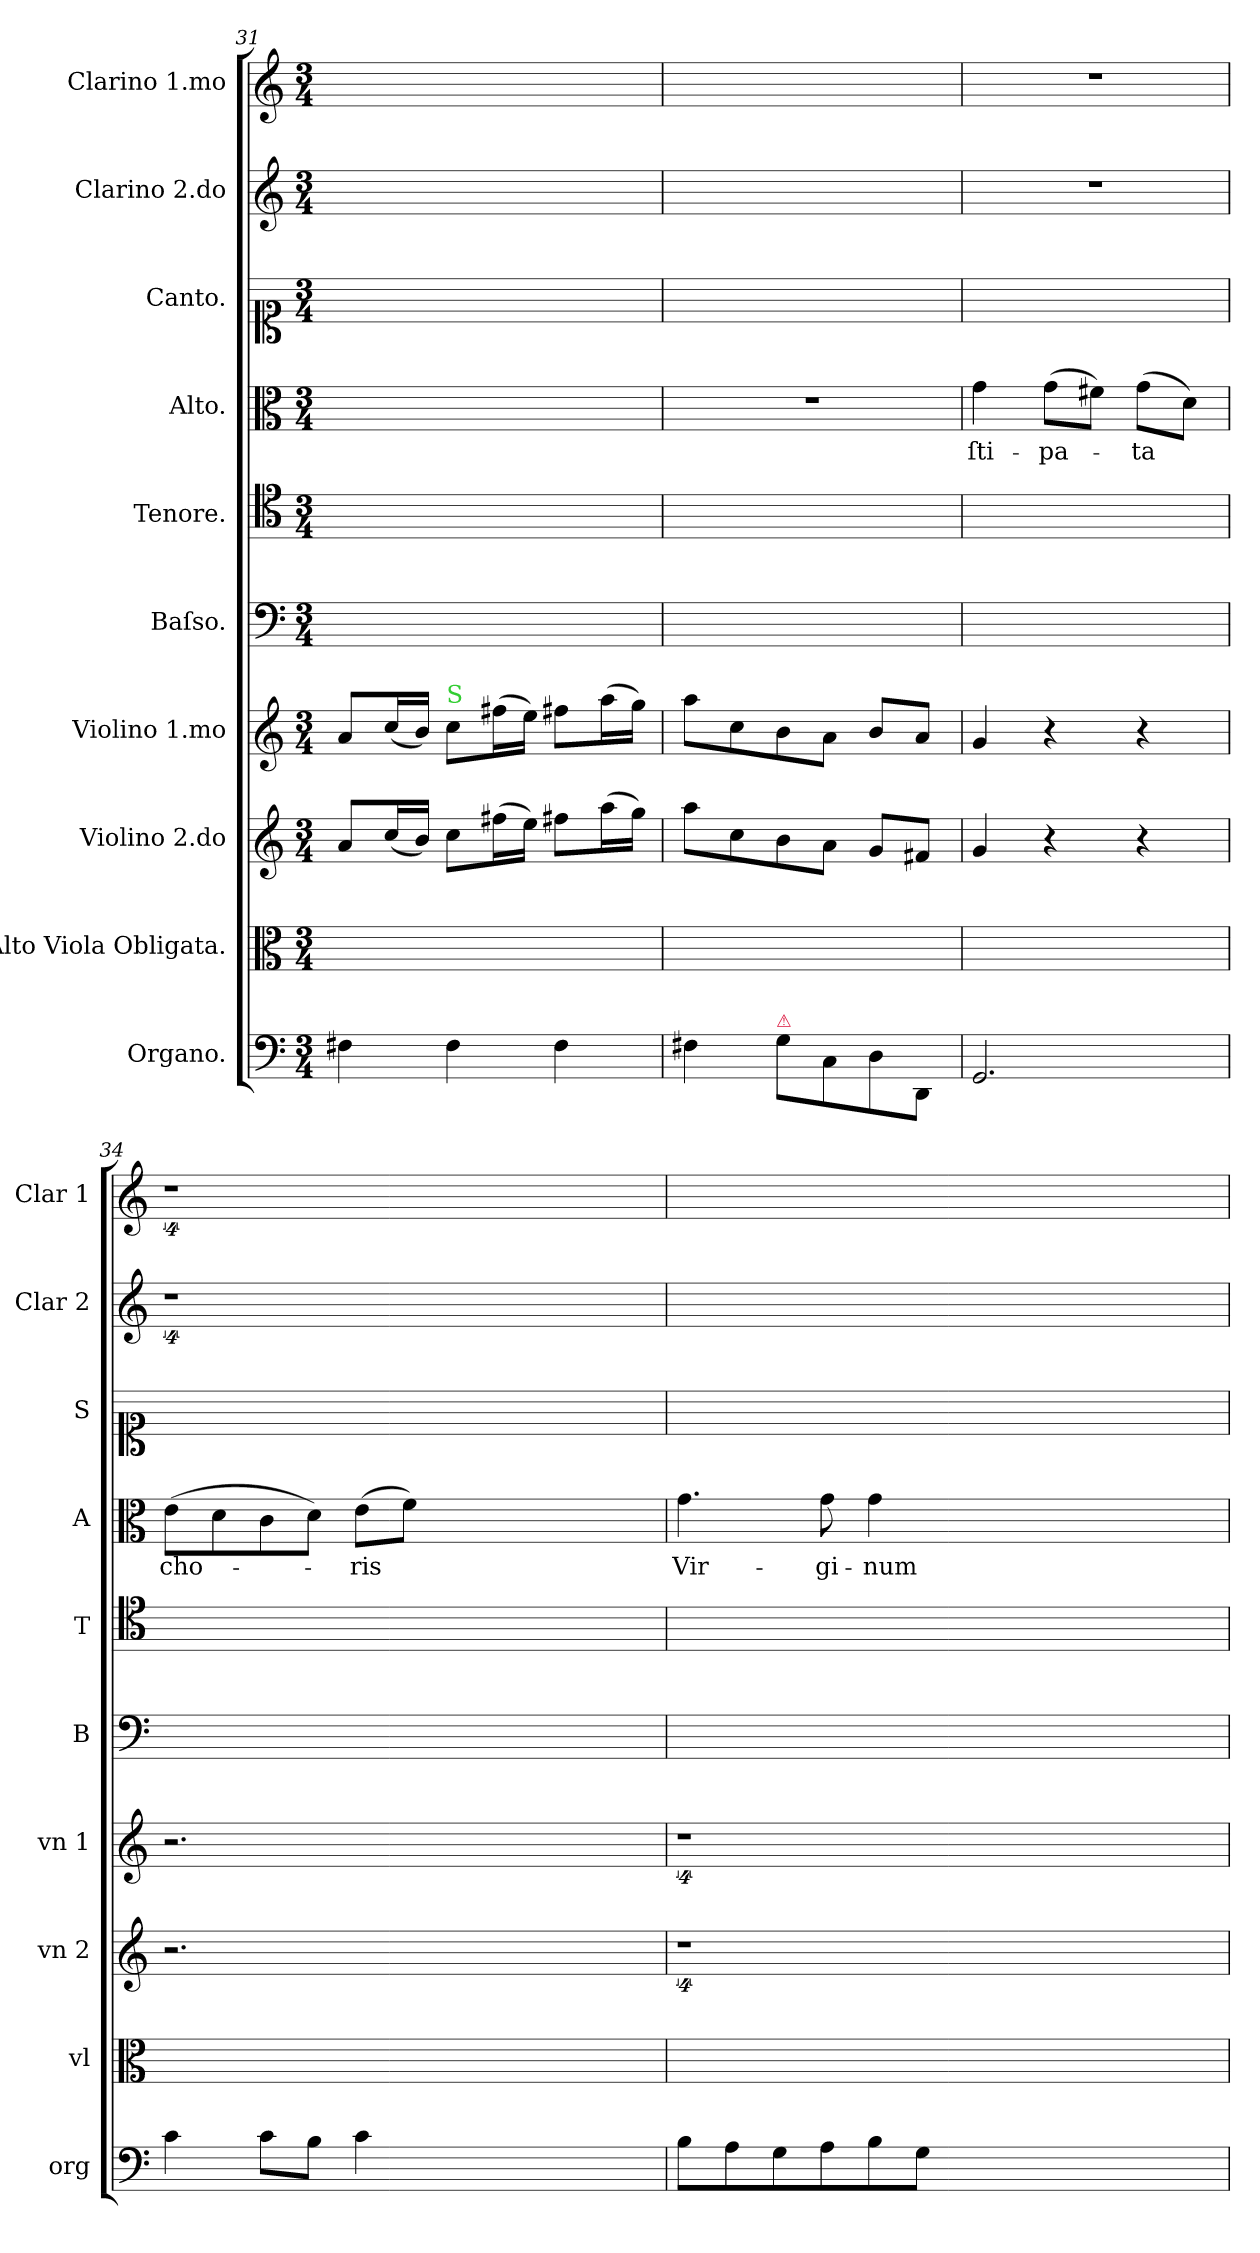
**kern	**kern	**kern	**kern	**kern	**kern	**kern	**text	**kern	**kern	**kern
*part10	*part9	*part8	*part7	*part6	*part5	*part4	*part4	*part3	*part2	*part1
*staff10	*staff9	*staff8	*staff7	*staff6	*staff5	*staff4	*staff4	*staff3	*staff2	*staff1
*I"Organo.	*I"Alto Viola Obligata.	*I"Violino 2.do	*I"Violino 1.mo	*I"Baſso.	*I"Tenore.	*I"Alto.	*	*I"Canto.	*I"Clarino 2.do	*I"Clarino 1.mo
*I'org	*I'vl	*I'vn 2	*I'vn 1	*I'B	*I'T	*I'A	*	*I'S	*I'Clar 2	*I'Clar 1
*clefF4	*clefC3	*clefG2	*clefG2	*clefF4	*clefC4	*clefC3	*	*clefC1	*clefG2	*clefG2
*k[]	*k[]	*k[]	*k[]	*k[]	*k[]	*k[]	*	*k[]	*k[]	*k[]
*M3/4	*M3/4	*M3/4	*M3/4	*M3/4	*M3/4	*M3/4	*	*M3/4	*M3/4	*M3/4
=31	=31	=31	=31	=31	=31	=31	=31	=31	=31	=31
4F#X\	2.ryy	8a/L	8a/L	2.ryy	2.ryy	2.ryy	.	2.ryy	2.ryy	2.ryy
.	.	(<16cc/L	(<16cc/L	.	.	.	.	.	.	.
.	.	16b/JJ)	16b/JJ)	.	.	.	.	.	.	.
!	!	!	!LO:TX:a:color=limegreen:t=S	!	!	!	!	!	!	!
4F#\	.	8cc\L	8cc\L	.	.	.	.	.	.	.
.	.	(>16ff#X\L	(>16ff#X\L	.	.	.	.	.	.	.
.	.	16ee\JJ)	16ee\JJ)	.	.	.	.	.	.	.
4F#\	.	8ff#X\L	8ff#X\L	.	.	.	.	.	.	.
.	.	(>16aa\L	(>16aa\L	.	.	.	.	.	.	.
.	.	16gg\JJ)	16gg\JJ)	.	.	.	.	.	.	.
=32	=32	=32	=32	=32	=32	=32	=32	=32	=32	=32
4F#X\	2.ryy	8aa\L	8aa\L	2.ryy	2.ryy	2.r	.	2.ryy	2.ryy	2.ryy
.	.	8cc\	8cc\	.	.	.	.	.	.	.
!LO:TX:a:color=crimson:t=⚠	!	!	!	!	!	!	!	!	!	!
8G\L	.	8b\	8b\	.	.	.	.	.	.	.
8C\	.	8a\J	8a\J	.	.	.	.	.	.	.
8D\	.	8g/L	8b/L	.	.	.	.	.	.	.
8DD/J	.	8f#X/J	8a/J	.	.	.	.	.	.	.
=33	=33	=33	=33	=33	=33	=33	=33	=33	=33	=33
2.GG/	2.ryy	4g/	4g/	2.ryy	2.ryy	4g\	ſti-	2.ryy	2.r	2.r
.	.	4r	4r	.	.	(>8g\L	-pa-	.	.	.
.	.	.	.	.	.	8f#X\J)	.	.	.	.
.	.	4r	4r	.	.	(>8g\L	-ta	.	.	.
.	.	.	.	.	.	8d\J)	.	.	.	.
=34	=34	=34	=34	=34	=34	=34	=34	=34	=34	=34
4c\	2.ryy	2.r	2.r	2.ryy	2.ryy	(>8e\L	cho-	2.ryy	4%9r	4%9r
.	.	.	.	.	.	8d\	.	.	.	.
8c\L	.	.	.	.	.	8c\	.	.	.	.
8B\J	.	.	.	.	.	8d\J)	.	.	.	.
4c\	.	.	.	.	.	(>8e\L	-ris	.	.	.
.	.	.	.	.	.	8f\J)	.	.	.	.
1.ryy	1.ryy	1.ryy	1.ryy	1.ryy	1.ryy	1.ryy	.	1.ryy	.	.
=35	=35	=35	=35	=35	=35	=35	=35	=35	=35	=35
8B\L	2.ryy	4%9r	4%9r	2.ryy	2.ryy	4.g\	Vir-	2.ryy	0ryy	0ryy
8A\	.	.	.	.	.	.	.	.	.	.
8G\	.	.	.	.	.	.	.	.	.	.
8A\	.	.	.	.	.	8g\	-gi-	.	.	.
8B\	.	.	.	.	.	4g\	-num	.	.	.
8G\J	.	.	.	.	.	.	.	.	.	.
1.ryy	1.ryy	.	.	1.ryy	1.ryy	1.ryy	.	1.ryy	.	.
.	.	.	.	.	.	.	.	.	4ryy	4ryy
=	=	=	=	=	=	=	=	=	=	=
*-	*-	*-	*-	*-	*-	*-	*-	*-	*-	*-
